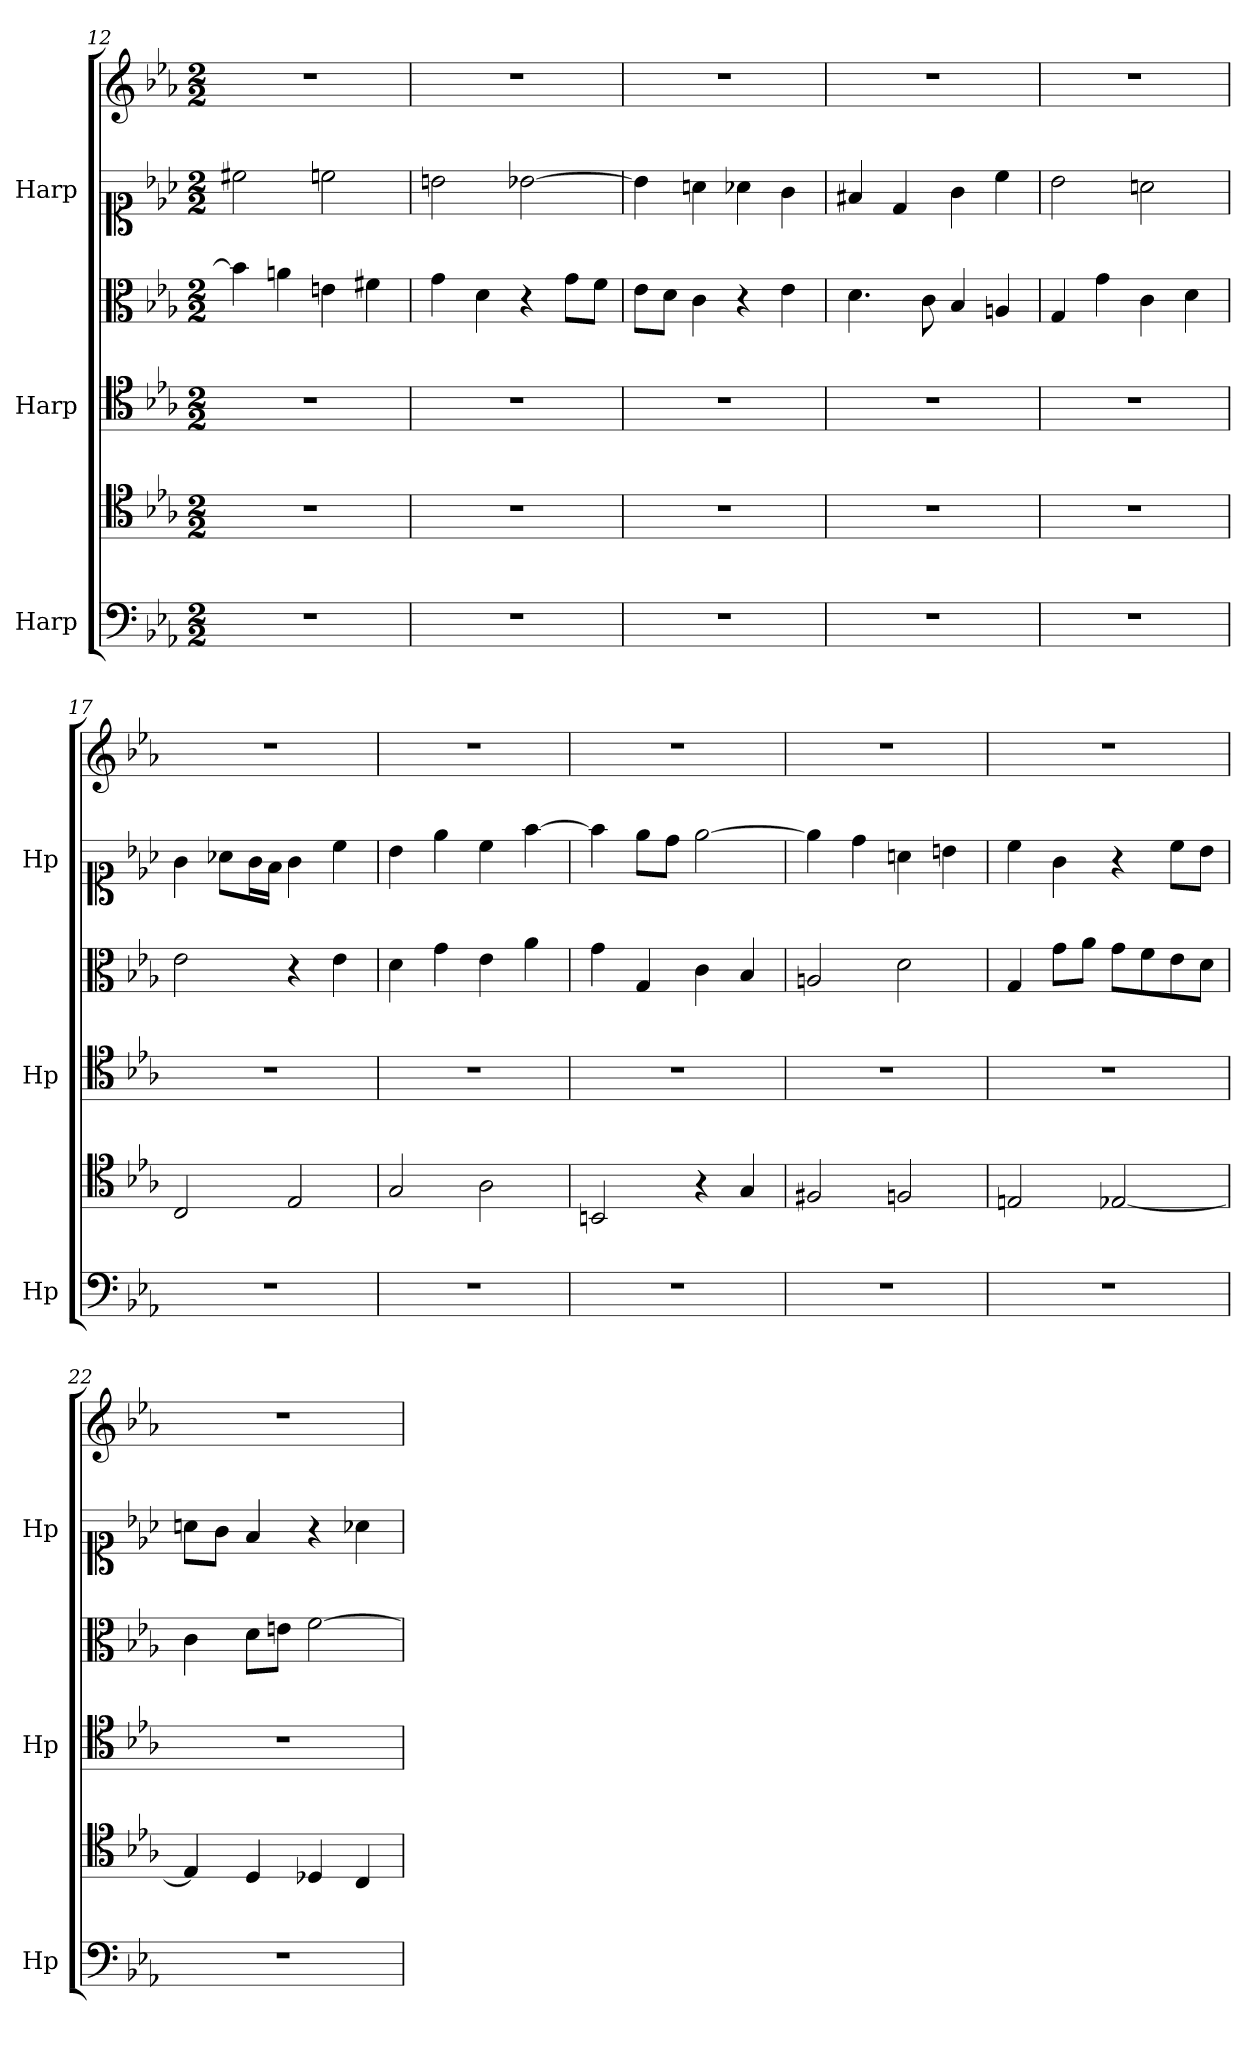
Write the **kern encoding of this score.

**kern	**kern	**kern	**kern	**kern	**kern
*part3	*part3	*part2	*part2	*part1	*part1
*staff6	*staff5	*staff4	*staff3	*staff2	*staff1
*I"Harp	*	*I"Harp	*	*I"Harp	*
*I'Hp	*	*I'Hp	*	*I'Hp	*
*clefF4	*clefC4	*clefC4	*clefC3	*clefC1	*clefG2
*k[b-e-a-]	*k[b-e-a-]	*k[b-e-a-]	*k[b-e-a-]	*k[b-e-a-]	*k[b-e-a-]
*M2/2	*M2/2	*M2/2	*M2/2	*M2/2	*M2/2
=12	=12	=12	=12	=12	=12
1r	1r	1r	4b-\]	2cc#X\	1r
.	.	.	4an\	.	.
.	.	.	4en\	2ccn\	.
.	.	.	4f#X\	.	.
=13	=13	=13	=13	=13	=13
1r	1r	1r	4g\	2bn\	1r
.	.	.	4d\	.	.
.	.	.	4r	[2b-X\	.
.	.	.	8g\L	.	.
.	.	.	8f\J	.	.
=14	=14	=14	=14	=14	=14
1r	1r	1r	8e-\L	4b-\]	1r
.	.	.	8d\J	.	.
.	.	.	4c\	4an\	.
.	.	.	4r	4a-X\	.
.	.	.	4e-\	4g\	.
=15	=15	=15	=15	=15	=15
1r	1r	1r	4.d\	4f#X/	1r
.	.	.	.	4d/	.
.	.	.	8c\	.	.
.	.	.	4B-/	4g\	.
.	.	.	4An/	4cc\	.
=16	=16	=16	=16	=16	=16
1r	1r	1r	4G/	2b-\	1r
.	.	.	4g\	.	.
.	.	.	4c\	2an\	.
.	.	.	4d\	.	.
!!LO:PB:g=z
=17	=17	=17	=17	=17	=17
1r	2C/	1r	2e-\	4g\	1r
.	.	.	.	8a-X\L	.
.	.	.	.	16g\L	.
.	.	.	.	16f\JJ	.
.	2E-/	.	4r	4g\	.
.	.	.	4e-\	4cc\	.
=18	=18	=18	=18	=18	=18
1r	2G/	1r	4d\	4b-\	1r
.	.	.	4g\	4ee-\	.
.	2A-\	.	4e-\	4cc\	.
.	.	.	4a-\	[4ff\	.
=19	=19	=19	=19	=19	=19
1r	2BBn/	1r	4g\	4ff\]	1r
.	.	.	4G/	8ee-\L	.
.	.	.	.	8dd\J	.
.	4r	.	4c\	[2ee-\	.
.	4G/	.	4B-/	.	.
=20	=20	=20	=20	=20	=20
1r	2F#X/	1r	2An/	4ee-\]	1r
.	.	.	.	4dd\	.
.	2Fn/	.	2d\	4an\	.
.	.	.	.	4bn\	.
=21	=21	=21	=21	=21	=21
1r	2En/	1r	4G/	4cc\	1r
.	.	.	8g\L	4g\	.
.	.	.	8a-\J	.	.
.	[2E-X/	.	8g\L	4r	.
.	.	.	8f\	.	.
.	.	.	8e-\	8cc\L	.
.	.	.	8d\J	8b-\J	.
=22	=22	=22	=22	=22	=22
1r	4E-/]	1r	4c\	8an\L	1r
.	.	.	.	8g\J	.
.	4D/	.	8d\L	4f/	.
.	.	.	8en\J	.	.
.	4D-X/	.	[2f\	4r	.
.	4C/	.	.	4a-X\	.
=	=	=	=	=	=
*-	*-	*-	*-	*-	*-
